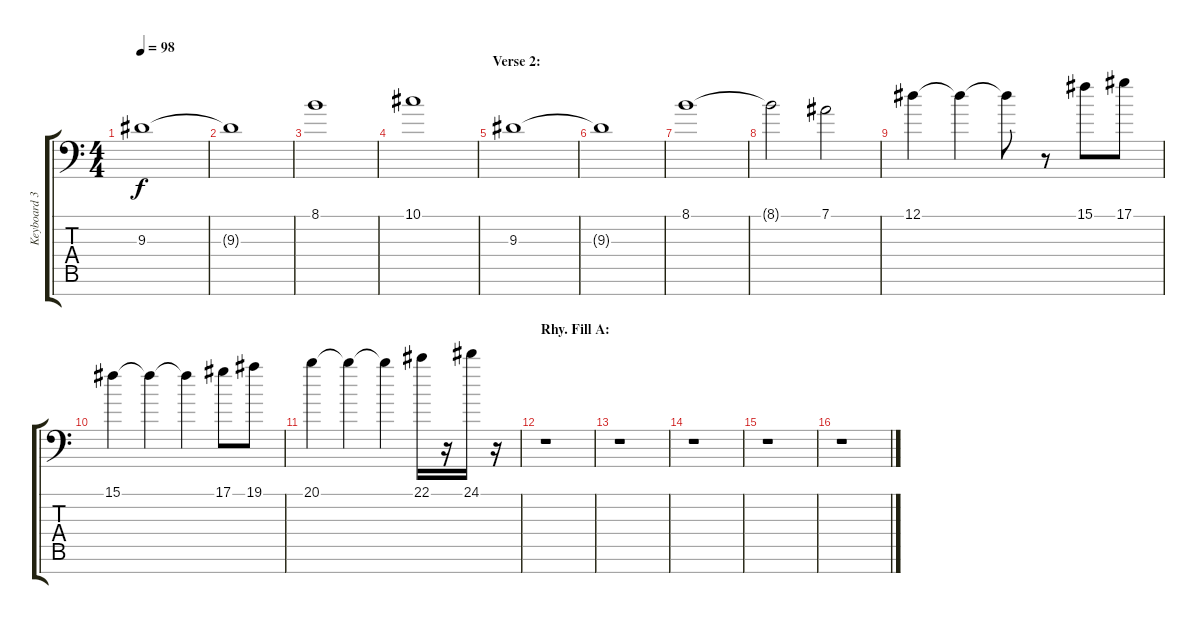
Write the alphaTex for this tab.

\track ("Keyboard 3" "Keyboard 3") {instrument stringensemble1}
\staff {score tabs}
\tuning (Eb4 Bb3 Gb3 Db3 Ab2 Eb2 Bb1) {hide}
\ts (4 4)
\tempo 98
\clef f4
\ks c
9.3.1{dy f} |
9.3{t}.1 |
8.1.1 |
10.1.1 |
\section ("" "Verse 2:")
9.3.1 |
9.3{t}.1 |
8.1.1 |
8.1{t}.2 7.1.2 |
12.1.4 12.1{t}.4 12.1{t}.8 r.8 15.1.8 17.1.8 |
15.1.4 15.1{t}.4 15.1{t}.4 17.1.8 19.1.8 |
20.1.4 20.1{t}.4 20.1{t}.4 22.1.16 r.16 24.1.16 r.16 |
\section ("" "Rhy. Fill A:")
r.1 |
r.1 |
r.1 |
r.1 |
r.1
